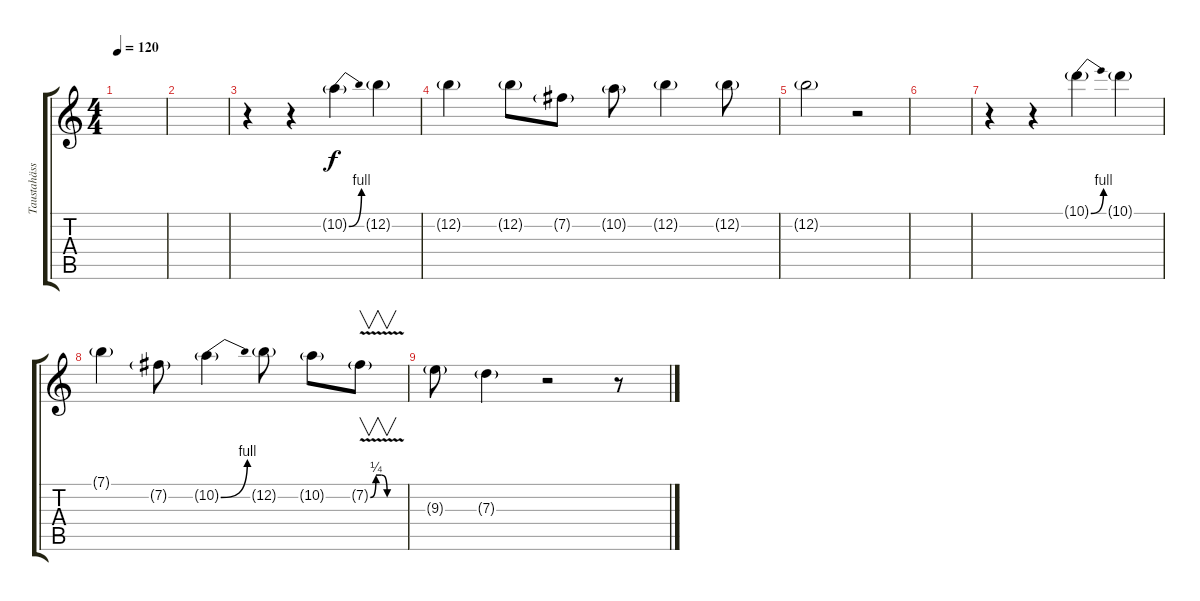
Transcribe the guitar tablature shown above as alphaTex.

\track ("Taustahässäkkä" "Taustahäss") {instrument electricguitarjazz}
\staff {score tabs}
\tuning (E4 B3 G3 D3 A2 E2) {hide}
\ts (4 4)
\tempo 120
\clef g2
\ks c
|
|
r.4 r.4 10.2{be (bend 0 0 60 4) g}.4 12.2{g}.4 |
12.2{g}.4 12.2{g}.8 7.2{g}.8 10.2{g}.8 12.2{g}.4 12.2{g}.8 |
12.2{g}.2 r.2 |
|
r.4 r.4 10.1{be (bend 0 0 60 4) g}.4 10.1{g}.4 |
7.1{g}.4 7.2{g}.8 10.2{be (bend 0 0 60 4) g}.4 12.2{g}.8 10.2{g}.8 7.2{be (custom 0 0 10 1 20 1 30 0 60 0) v g}.8{v} |
9.3{g}.8 7.3{g}.4 r.2 r.8
